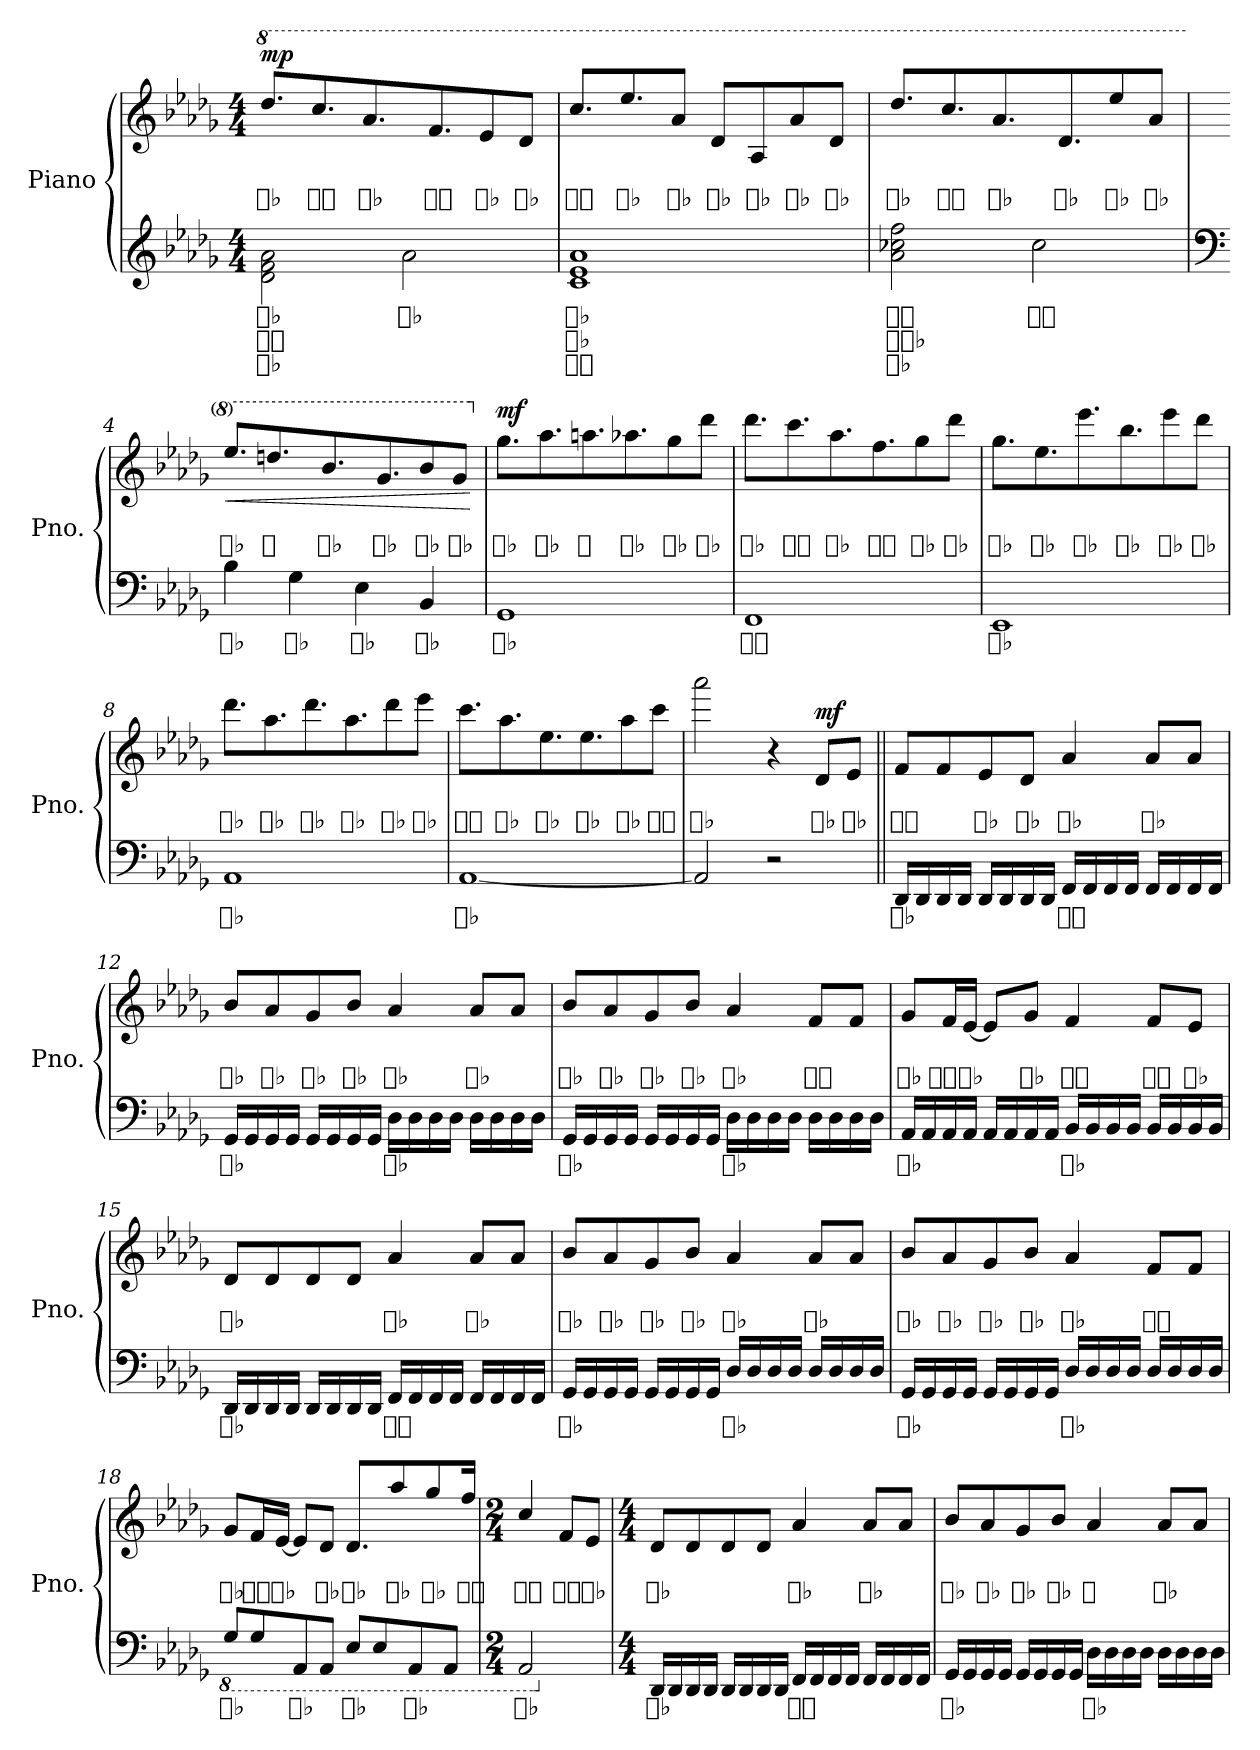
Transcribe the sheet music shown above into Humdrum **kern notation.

**kern	**text	**text	**text	**kern	**text	**text	**dynam
*part1	*part1	*part1	*part1	*part1	*part1	*part1	*part1
*staff2	*staff2	*staff2	*staff2	*staff1	*staff1	*staff1	*staff1/2
*I"Piano	*	*	*	*	*	*	*
*I'Pno.	*	*	*	*	*	*	*
*clefG2	*	*	*	*clefG2	*	*	*
*k[b-e-a-d-g-]	*	*	*	*k[b-e-a-d-g-]	*	*	*
*M4/4	*	*	*	*M4/4	*	*	*
*MM109	*	*	*	*MM109	*	*	*
=1	=1	=1	=1	=1	=1	=1	=1
!	!LO:LY:b	!LO:LY:b	!LO:LY:b	!	!	!	!
*	*	*	*	*8va	*	*	*
!	!	!	!	!	!	!LO:LY:b	!LO:DY:b
2d-\ 2f\ 2a-\	ﾗ♭	ﾌｧ	ﾚ♭	8.ddd-/L	.	ﾚ♭	mp
!	!	!	!	!	!	!LO:LY:b	!
.	.	.	.	8.ccc/	.	ﾄﾞ	.
!	!	!	!	!	!	!LO:LY:b	!
.	.	.	.	8.aa-/	.	ﾗ♭	.
!	!LO:LY:b	!	!	!	!	!	!
2a-\	ﾗ♭	.	.	.	.	.	.
!	!	!	!	!	!	!LO:LY:b	!
.	.	.	.	8.ff/	.	ﾌｧ	.
!	!	!	!	!	!	!LO:LY:b	!
.	.	.	.	8ee-/	.	ﾐ♭	.
!	!	!	!	!	!	!LO:LY:b	!
.	.	.	.	8dd-/J	.	ﾚ♭	.
=2	=2	=2	=2	=2	=2	=2	=2
!	!LO:LY:b	!LO:LY:b	!LO:LY:b	!	!	!LO:LY:b	!
1c 1e- 1a-	ﾗ♭	ﾐ♭	ﾄﾞ	8.ccc/L	.	ﾄﾞ	.
!	!	!	!	!	!	!LO:LY:b	!
.	.	.	.	8.eee-/	.	ﾐ♭	.
!	!	!	!	!	!	!LO:LY:b	!
.	.	.	.	8aa-/J	.	ﾗ♭	.
!	!	!	!	!	!	!LO:LY:b	!
.	.	.	.	8dd-/L	.	ﾚ♭	.
!	!	!	!	!	!	!LO:LY:b	!
.	.	.	.	8a-/	.	ﾗ♭	.
!	!	!	!	!	!	!LO:LY:b	!
.	.	.	.	8aa-/	.	ﾗ♭	.
!	!	!	!	!	!	!LO:LY:b	!
.	.	.	.	8dd-/J	.	ﾚ♭	.
=3	=3	=3	=3	=3	=3	=3	=3
!	!LO:LY:b	!LO:LY:b	!LO:LY:b	!	!	!LO:LY:b	!
2a-\ 2cc-X\ 2ff\	ﾌｧ	ﾄﾞ♭	ﾗ♭	8.ddd-/L	.	ﾚ♭	.
!	!	!	!	!	!	!LO:LY:b	!
.	.	.	.	8.ccc/	.	ﾄﾞ	.
!	!	!	!	!	!	!LO:LY:b	!
.	.	.	.	8.aa-/	.	ﾗ♭	.
!	!LO:LY:b	!	!	!	!	!	!
2cc-\	ﾄﾞ	.	.	.	.	.	.
!	!	!	!	!	!	!LO:LY:b	!
.	.	.	.	8.dd-/	.	ﾚ♭	.
!	!	!	!	!	!	!LO:LY:b	!
.	.	.	.	8eee-/	.	ﾐ♭	.
!	!	!	!	!	!	!LO:LY:b	!
.	.	.	.	8aa-/J	.	ﾗ♭	.
=4	=4	=4	=4	=4	=4	=4	=4
*clefF4	*	*	*	*	*	*	*
!	!LO:LY:b	!	!	!	!	!LO:LY:b	!LO:HP:b
4B-\	ｼ♭	.	.	8.eee-/L	.	ﾐ♭	<
!	!	!	!	!	!	!LO:LY:b	!
.	.	.	.	8.dddn/	.	ﾚ	.
!	!LO:LY:b	!	!	!	!	!	!
4G-\	ｿ♭	.	.	.	.	.	.
!	!	!	!	!	!	!LO:LY:b	!
.	.	.	.	8.bb-/	.	ｼ♭	.
!	!LO:LY:b	!	!	!	!	!	!
4E-\	ﾐ♭	.	.	.	.	.	.
!	!	!	!	!	!	!LO:LY:b	!
.	.	.	.	8.gg-/	.	ｿ♭	.
!	!LO:LY:b	!	!	!	!	!LO:LY:b	!
4BB-/	ｼ♭	.	.	8bb-/	.	ｼ♭	.
!	!	!	!	!	!	!LO:LY:b	!
.	.	.	.	8gg-/J	.	ｿ♭	.
.	.	.	.	.	.	.	[
!!LO:LB:g=z
=5	=5	=5	=5	=5	=5	=5	=5
!	!LO:LY:b	!	!	!	!	!	!
*	*	*	*	*X8va	*	*	*
!	!	!	!	!	!	!LO:LY:b	!LO:DY:b
1GG-	ｿ♭	.	.	8.gg-\L	.	ｿ♭	mf
!	!	!	!	!	!	!LO:LY:b	!
.	.	.	.	8.aa-\	.	ﾗ♭	.
!	!	!	!	!	!	!LO:LY:b	!
.	.	.	.	8.aan\	.	ﾗ	.
!	!	!	!	!	!	!LO:LY:b	!
.	.	.	.	8.aa-X\	.	ﾗ♭	.
!	!	!	!	!	!	!LO:LY:b	!
.	.	.	.	8gg-\	.	ｿ♭	.
!	!	!	!	!	!	!LO:LY:b	!
.	.	.	.	8ddd-\J	.	ﾚ♭	.
=6	=6	=6	=6	=6	=6	=6	=6
!	!LO:LY:b	!	!	!	!	!LO:LY:b	!
1FF	ﾌｧ	.	.	8.ddd-\L	.	ﾚ♭	.
!	!	!	!	!	!	!LO:LY:b	!
.	.	.	.	8.ccc\	.	ﾄﾞ	.
!	!	!	!	!	!	!LO:LY:b	!
.	.	.	.	8.aa-\	.	ﾗ♭	.
!	!	!	!	!	!	!LO:LY:b	!
.	.	.	.	8.ff\	.	ﾌｧ	.
!	!	!	!	!	!	!LO:LY:b	!
.	.	.	.	8gg-\	.	ｿ♭	.
!	!	!	!	!	!	!LO:LY:b	!
.	.	.	.	8ddd-\J	.	ﾚ♭	.
=7	=7	=7	=7	=7	=7	=7	=7
!	!LO:LY:b	!	!	!	!	!LO:LY:b	!
1EE-	ﾐ♭	.	.	8.gg-\L	.	ｿ♭	.
!	!	!	!	!	!	!LO:LY:b	!
.	.	.	.	8.ee-\	.	ﾐ♭	.
!	!	!	!	!	!	!LO:LY:b	!
.	.	.	.	8.eee-\	.	ﾐ♭	.
!	!	!	!	!	!	!LO:LY:b	!
.	.	.	.	8.bb-\	.	ｼ♭	.
!	!	!	!	!	!	!LO:LY:b	!
.	.	.	.	8eee-\	.	ﾐ♭	.
!	!	!	!	!	!	!LO:LY:b	!
.	.	.	.	8ddd-\J	.	ﾚ♭	.
=8	=8	=8	=8	=8	=8	=8	=8
!	!LO:LY:b	!	!	!	!	!LO:LY:b	!
1AA-	ﾗ♭	.	.	8.ddd-\L	.	ﾚ♭	.
!	!	!	!	!	!	!LO:LY:b	!
.	.	.	.	8.aa-\	.	ﾗ♭	.
!	!	!	!	!	!	!LO:LY:b	!
.	.	.	.	8.ddd-\	.	ﾚ♭	.
!	!	!	!	!	!	!LO:LY:b	!
.	.	.	.	8.aa-\	.	ﾗ♭	.
!	!	!	!	!	!	!LO:LY:b	!
.	.	.	.	8ddd-\	.	ﾚ♭	.
!	!	!	!	!	!	!LO:LY:b	!
.	.	.	.	8eee-\J	.	ﾐ♭	.
!!LO:LB:g=z
=9	=9	=9	=9	=9	=9	=9	=9
!	!LO:LY:b	!	!	!	!	!LO:LY:b	!
[1AA-	ﾗ♭	.	.	8.ccc\L	.	ﾄﾞ	.
!	!	!	!	!	!	!LO:LY:b	!
.	.	.	.	8.aa-\	.	ﾗ♭	.
!	!	!	!	!	!	!LO:LY:b	!
.	.	.	.	8.ee-\	.	ﾐ♭	.
!	!	!	!	!	!	!LO:LY:b	!
.	.	.	.	8.ee-\	.	ﾐ♭	.
!	!	!	!	!	!	!LO:LY:b	!
.	.	.	.	8aa-\	.	ﾗ♭	.
!	!	!	!	!	!	!LO:LY:b	!
.	.	.	.	8ccc\J	.	ﾄﾞ	.
=10	=10	=10	=10	=10	=10	=10	=10
!	!	!	!	!	!	!LO:LY:b	!
2AA-/]	.	.	.	2aaa-\	.	ﾗ♭	.
2r	.	.	.	4r	.	.	.
!	!	!	!	!	!	!LO:LY:b	!LO:DY:b
.	.	.	.	8d-/L	.	ﾚ♭	mf
!	!	!	!	!	!	!LO:LY:b	!
.	.	.	.	8e-/J	.	ﾐ♭	.
=11||	=11||	=11||	=11||	=11||	=11||	=11||	=11||
!	!LO:LY:b	!	!	!	!	!LO:LY:b	!
16DD-/LL	ﾚ♭	.	.	8f/L	.	ﾌｧ	.
16DD-/	.	.	.	.	.	.	.
16DD-/	.	.	.	8f/	.	.	.
16DD-/JJ	.	.	.	.	.	.	.
!	!	!	!	!	!	!LO:LY:b	!
16DD-/LL	.	.	.	8e-/	.	ﾐ♭	.
16DD-/	.	.	.	.	.	.	.
!	!	!	!	!	!	!LO:LY:b	!
16DD-/	.	.	.	8d-/J	.	ﾚ♭	.
16DD-/JJ	.	.	.	.	.	.	.
!	!LO:LY:b	!	!	!	!	!LO:LY:b	!
16FF/LL	ﾌｧ	.	.	4a-/	.	ﾗ♭	.
16FF/	.	.	.	.	.	.	.
16FF/	.	.	.	.	.	.	.
16FF/JJ	.	.	.	.	.	.	.
!	!	!	!	!	!	!LO:LY:b	!
16FF/LL	.	.	.	8a-/L	.	ﾗ♭	.
16FF/	.	.	.	.	.	.	.
16FF/	.	.	.	8a-/J	.	.	.
16FF/JJ	.	.	.	.	.	.	.
!!LO:LB:g=z
=12	=12	=12	=12	=12	=12	=12	=12
!	!LO:LY:b	!	!	!	!	!LO:LY:b	!
16GG-/LL	ｿ♭	.	.	8b-/L	.	ｼ♭	.
16GG-/	.	.	.	.	.	.	.
!	!	!	!	!	!	!LO:LY:b	!
16GG-/	.	.	.	8a-/	.	ﾗ♭	.
16GG-/JJ	.	.	.	.	.	.	.
!	!	!	!	!	!	!LO:LY:b	!
16GG-/LL	.	.	.	8g-/	.	ｿ♭	.
16GG-/	.	.	.	.	.	.	.
!	!	!	!	!	!	!LO:LY:b	!
16GG-/	.	.	.	8b-/J	.	ｼ♭	.
16GG-/JJ	.	.	.	.	.	.	.
!	!LO:LY:b	!	!	!	!	!LO:LY:b	!
16D-\LL	ﾚ♭	.	.	4a-/	.	ﾗ♭	.
16D-\	.	.	.	.	.	.	.
16D-\	.	.	.	.	.	.	.
16D-\JJ	.	.	.	.	.	.	.
!	!	!	!	!	!	!LO:LY:b	!
16D-\LL	.	.	.	8a-/L	.	ﾗ♭	.
16D-\	.	.	.	.	.	.	.
16D-\	.	.	.	8a-/J	.	.	.
16D-\JJ	.	.	.	.	.	.	.
=13	=13	=13	=13	=13	=13	=13	=13
!	!LO:LY:b	!	!	!	!	!LO:LY:b	!
16GG-/LL	ｿ♭	.	.	8b-/L	.	ｼ♭	.
16GG-/	.	.	.	.	.	.	.
!	!	!	!	!	!	!LO:LY:b	!
16GG-/	.	.	.	8a-/	.	ﾗ♭	.
16GG-/JJ	.	.	.	.	.	.	.
!	!	!	!	!	!	!LO:LY:b	!
16GG-/LL	.	.	.	8g-/	.	ｿ♭	.
16GG-/	.	.	.	.	.	.	.
!	!	!	!	!	!	!LO:LY:b	!
16GG-/	.	.	.	8b-/J	.	ｼ♭	.
16GG-/JJ	.	.	.	.	.	.	.
!	!LO:LY:b	!	!	!	!	!LO:LY:b	!
16D-\LL	ﾚ♭	.	.	4a-/	.	ﾗ♭	.
16D-\	.	.	.	.	.	.	.
16D-\	.	.	.	.	.	.	.
16D-\JJ	.	.	.	.	.	.	.
!	!	!	!	!	!	!LO:LY:b	!
16D-\LL	.	.	.	8f/L	.	ﾌｧ	.
16D-\	.	.	.	.	.	.	.
16D-\	.	.	.	8f/J	.	.	.
16D-\JJ	.	.	.	.	.	.	.
!!LO:PB:g=z
=14	=14	=14	=14	=14	=14	=14	=14
!	!LO:LY:b	!	!	!	!	!LO:LY:b	!
16AA-/LL	ﾗ♭	.	.	8g-/L	.	ｿ♭	.
16AA-/	.	.	.	.	.	.	.
!	!	!	!	!	!	!LO:LY:b	!
16AA-/	.	.	.	16f/L	.	ﾌｧ	.
!	!	!	!	!	!	!LO:LY:b	!
16AA-/JJ	.	.	.	[16e-/JJ	.	ﾐ♭	.
16AA-/LL	.	.	.	8e-/L]	.	.	.
16AA-/	.	.	.	.	.	.	.
!	!	!	!	!	!	!LO:LY:b	!
16AA-/	.	.	.	8g-/J	.	ｿ♭	.
16AA-/JJ	.	.	.	.	.	.	.
!	!LO:LY:b	!	!	!	!	!LO:LY:b	!
16BB-/LL	ｼ♭	.	.	4f/	.	ﾌｧ	.
16BB-/	.	.	.	.	.	.	.
16BB-/	.	.	.	.	.	.	.
16BB-/JJ	.	.	.	.	.	.	.
!	!	!	!	!	!	!LO:LY:b	!
16BB-/LL	.	.	.	8f/L	.	ﾌｧ	.
16BB-/	.	.	.	.	.	.	.
!	!	!	!	!	!	!LO:LY:b	!
16BB-/	.	.	.	8e-/J	.	ﾐ♭	.
16BB-/JJ	.	.	.	.	.	.	.
=15	=15	=15	=15	=15	=15	=15	=15
!	!LO:LY:b	!	!	!	!	!LO:LY:b	!
16DD-/LL	ﾚ♭	.	.	8d-/L	.	ﾚ♭	.
16DD-/	.	.	.	.	.	.	.
16DD-/	.	.	.	8d-/	.	.	.
16DD-/JJ	.	.	.	.	.	.	.
16DD-/LL	.	.	.	8d-/	.	.	.
16DD-/	.	.	.	.	.	.	.
16DD-/	.	.	.	8d-/J	.	.	.
16DD-/JJ	.	.	.	.	.	.	.
!	!LO:LY:b	!	!	!	!	!LO:LY:b	!
16FF/LL	ﾌｧ	.	.	4a-/	.	ﾗ♭	.
16FF/	.	.	.	.	.	.	.
16FF/	.	.	.	.	.	.	.
16FF/JJ	.	.	.	.	.	.	.
!	!	!	!	!	!	!LO:LY:b	!
16FF/LL	.	.	.	8a-/L	.	ﾗ♭	.
16FF/	.	.	.	.	.	.	.
16FF/	.	.	.	8a-/J	.	.	.
16FF/JJ	.	.	.	.	.	.	.
!!LO:LB:g=z
=16	=16	=16	=16	=16	=16	=16	=16
!	!LO:LY:b	!	!	!	!	!LO:LY:b	!
16GG-/LL	ｿ♭	.	.	8b-/L	.	ｼ♭	.
16GG-/	.	.	.	.	.	.	.
!	!	!	!	!	!	!LO:LY:b	!
16GG-/	.	.	.	8a-/	.	ﾗ♭	.
16GG-/JJ	.	.	.	.	.	.	.
!	!	!	!	!	!	!LO:LY:b	!
16GG-/LL	.	.	.	8g-/	.	ｿ♭	.
16GG-/	.	.	.	.	.	.	.
!	!	!	!	!	!	!LO:LY:b	!
16GG-/	.	.	.	8b-/J	.	ｼ♭	.
16GG-/JJ	.	.	.	.	.	.	.
!	!LO:LY:b	!	!	!	!	!LO:LY:b	!
16D-/LL	ﾚ♭	.	.	4a-/	.	ﾗ♭	.
16D-/	.	.	.	.	.	.	.
16D-/	.	.	.	.	.	.	.
16D-/JJ	.	.	.	.	.	.	.
!	!	!	!	!	!	!LO:LY:b	!
16D-/LL	.	.	.	8a-/L	.	ﾗ♭	.
16D-/	.	.	.	.	.	.	.
16D-/	.	.	.	8a-/J	.	.	.
16D-/JJ	.	.	.	.	.	.	.
=17	=17	=17	=17	=17	=17	=17	=17
!	!LO:LY:b	!	!	!	!	!LO:LY:b	!
16GG-/LL	ｿ♭	.	.	8b-/L	.	ｼ♭	.
16GG-/	.	.	.	.	.	.	.
!	!	!	!	!	!	!LO:LY:b	!
16GG-/	.	.	.	8a-/	.	ﾗ♭	.
16GG-/JJ	.	.	.	.	.	.	.
!	!	!	!	!	!	!LO:LY:b	!
16GG-/LL	.	.	.	8g-/	.	ｿ♭	.
16GG-/	.	.	.	.	.	.	.
!	!	!	!	!	!	!LO:LY:b	!
16GG-/	.	.	.	8b-/J	.	ｼ♭	.
16GG-/JJ	.	.	.	.	.	.	.
!	!LO:LY:b	!	!	!	!	!LO:LY:b	!
16D-/LL	ﾚ♭	.	.	4a-/	.	ﾗ♭	.
16D-/	.	.	.	.	.	.	.
16D-/	.	.	.	.	.	.	.
16D-/JJ	.	.	.	.	.	.	.
!	!	!	!	!	!	!LO:LY:b	!
16D-/LL	.	.	.	8f/L	.	ﾌｧ	.
16D-/	.	.	.	.	.	.	.
16D-/	.	.	.	8f/J	.	.	.
16D-/JJ	.	.	.	.	.	.	.
!!LO:LB:g=z
=18	=18	=18	=18	=18	=18	=18	=18
*8ba	*	*	*	*	*	*	*
!	!LO:LY:b	!	!	!	!	!LO:LY:b	!
8GG-/L	ｿ♭	.	.	8g-/L	.	ｿ♭	.
!	!	!	!	!	!	!LO:LY:b	!
8GG-/	.	.	.	16f/L	.	ﾌｧ	.
!	!	!	!	!	!	!LO:LY:b	!
.	.	.	.	[16e-/JJ	.	ﾐ♭	.
!	!LO:LY:b	!	!	!	!	!	!
8AAA-/	ﾗ♭	.	.	8e-/L]	.	.	.
!	!	!	!	!	!	!LO:LY:b	!
8AAA-/J	.	.	.	8d-/J	.	ﾚ♭	.
!	!LO:LY:b	!	!	!	!	!LO:LY:b	!
8EE-/L	ﾐ♭	.	.	8.d-/L	.	ﾚ♭	.
8EE-/	.	.	.	.	.	.	.
!	!	!	!	!	!	!LO:LY:b	!
.	.	.	.	8aa-/	.	ﾗ♭	.
!	!LO:LY:b	!	!	!	!	!	!
8AAA-/	ﾗ♭	.	.	.	.	.	.
!	!	!	!	!	!	!LO:LY:b	!
.	.	.	.	8gg-/	.	ｿ♭	.
8AAA-/J	.	.	.	.	.	.	.
!	!	!	!	!	!	!LO:LY:b	!
.	.	.	.	16ff/Jk	.	ﾌｧ	.
=19	=19	=19	=19	=19	=19	=19	=19
*M2/4	*	*	*	*M2/4	*	*	*
!	!LO:LY:b	!	!	!	!	!LO:LY:b	!
2AAA-/	ﾗ♭	.	.	4cc/	.	ﾄﾞ	.
!	!	!	!	!	!	!LO:LY:b	!
.	.	.	.	8f/L	.	ﾌｧ	.
!	!	!	!	!	!	!LO:LY:b	!
.	.	.	.	8e-/J	.	ﾐ♭	.
=20	=20	=20	=20	=20	=20	=20	=20
*M4/4	*	*	*	*M4/4	*	*	*
*X8ba	*	*	*	*	*	*	*
!	!LO:LY:b	!	!	!	!	!LO:LY:b	!
16DD-/LL	ﾚ♭	.	.	8d-/L	.	ﾚ♭	.
16DD-/	.	.	.	.	.	.	.
16DD-/	.	.	.	8d-/	.	.	.
16DD-/JJ	.	.	.	.	.	.	.
16DD-/LL	.	.	.	8d-/	.	.	.
16DD-/	.	.	.	.	.	.	.
16DD-/	.	.	.	8d-/J	.	.	.
16DD-/JJ	.	.	.	.	.	.	.
!	!LO:LY:b	!	!	!	!	!LO:LY:b	!
16FF/LL	ﾌｧ	.	.	4a-/	.	ﾗ♭	.
16FF/	.	.	.	.	.	.	.
16FF/	.	.	.	.	.	.	.
16FF/JJ	.	.	.	.	.	.	.
!	!	!	!	!	!	!LO:LY:b	!
16FF/LL	.	.	.	8a-/L	.	ﾗ♭	.
16FF/	.	.	.	.	.	.	.
16FF/	.	.	.	8a-/J	.	.	.
16FF/JJ	.	.	.	.	.	.	.
!!LO:LB:g=z
=21	=21	=21	=21	=21	=21	=21	=21
!	!LO:LY:b	!	!	!	!	!LO:LY:b	!
16GG-/LL	ｿ♭	.	.	8b-/L	.	ｼ♭	.
16GG-/	.	.	.	.	.	.	.
!	!	!	!	!	!	!LO:LY:b	!
16GG-/	.	.	.	8a-/	.	ﾗ♭	.
16GG-/JJ	.	.	.	.	.	.	.
!	!	!	!	!	!	!LO:LY:b	!
16GG-/LL	.	.	.	8g-/	.	ｿ♭	.
16GG-/	.	.	.	.	.	.	.
!	!	!	!	!	!	!LO:LY:b	!
16GG-/	.	.	.	8b-/J	.	ｼ♭	.
16GG-/JJ	.	.	.	.	.	.	.
!	!LO:LY:b	!	!	!	!	!LO:LY:b	!
16D-\LL	ﾚ♭	.	.	4a-/	.	ﾗ	.
16D-\	.	.	.	.	.	.	.
16D-\	.	.	.	.	.	.	.
16D-\JJ	.	.	.	.	.	.	.
!	!	!	!	!	!	!LO:LY:b	!
16D-\LL	.	.	.	8a-/L	.	ﾗ♭	.
16D-\	.	.	.	.	.	.	.
16D-\	.	.	.	8a-/J	.	.	.
16D-\JJ	.	.	.	.	.	.	.
=	=	=	=	=	=	=	=
*-	*-	*-	*-	*-	*-	*-	*-
